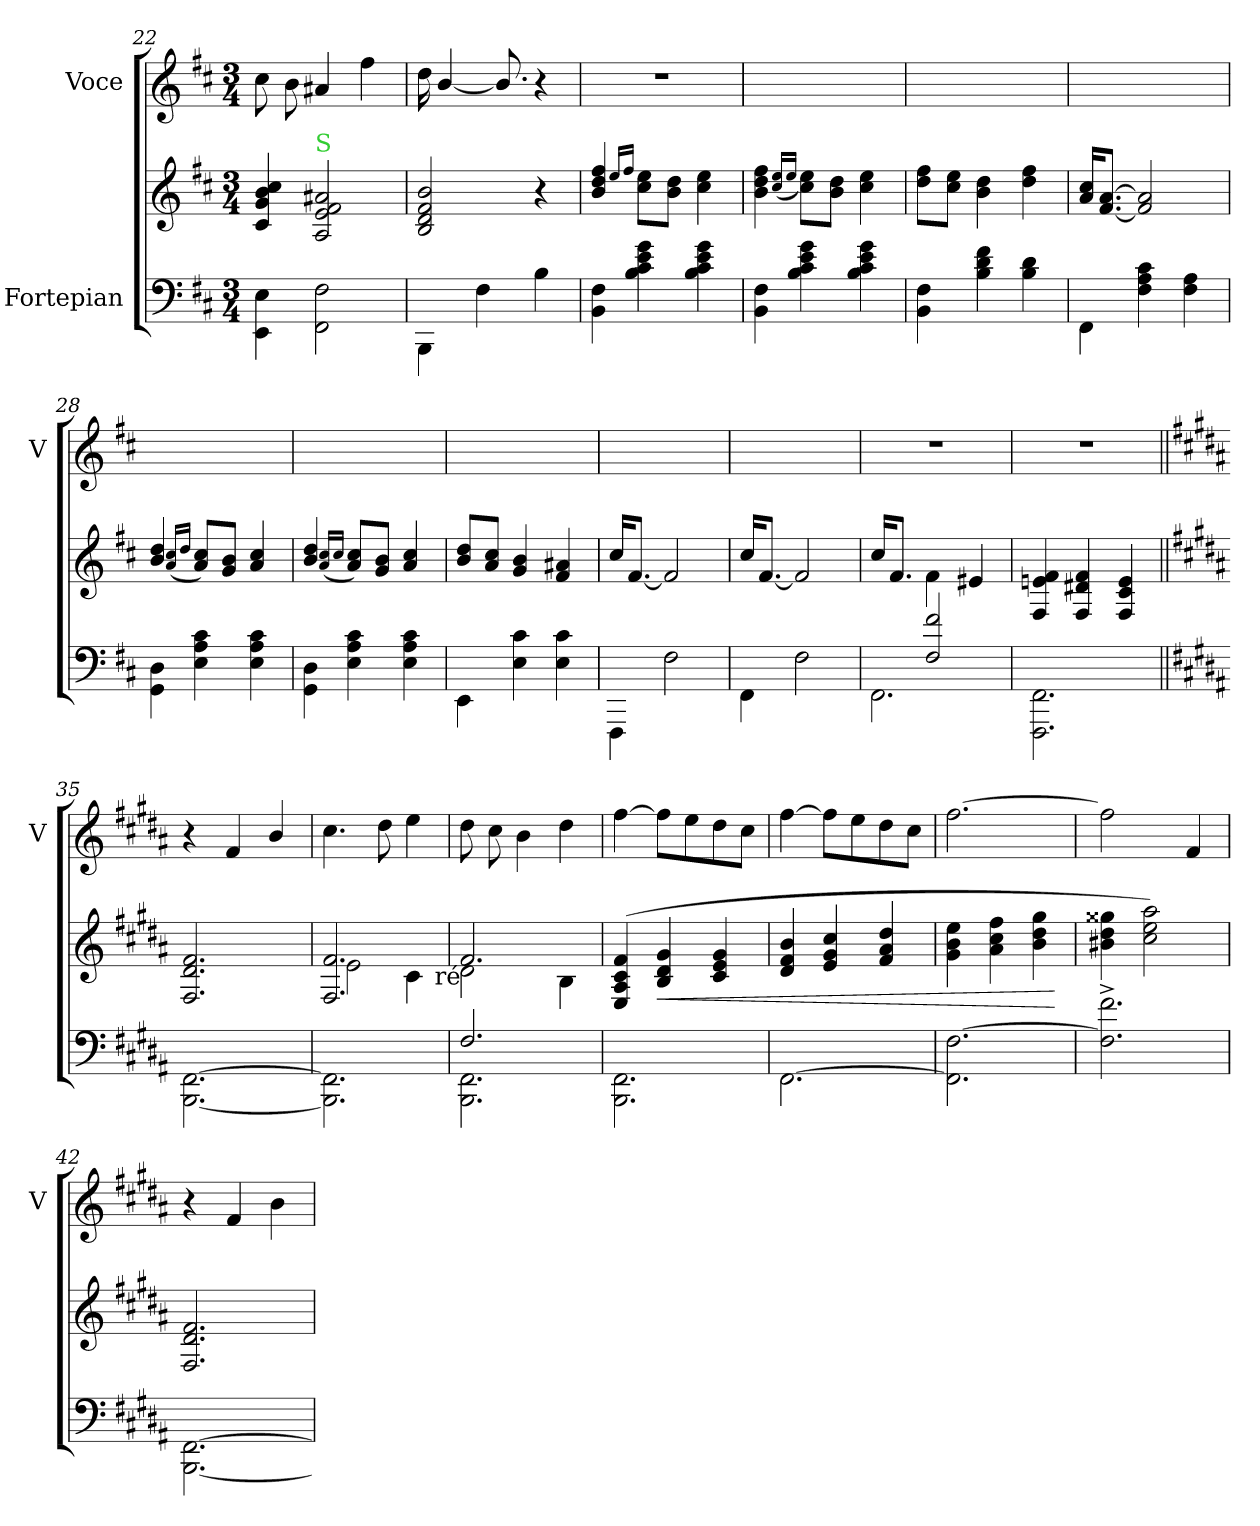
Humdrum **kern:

**kern	**kern	**dynam	**kern
*part2	*part2	*part2	*part1
*staff3	*staff2	*staff2/3	*staff1
*I"Fortepian	*	*	*I"Voce
*	*	*	*I'V
*clefF4	*clefG2	*	*clefG2
*k[f#c#]	*k[f#c#]	*	*k[f#c#]
*b:	*b:	*	*b:
*M3/4	*M3/4	*	*M3/4
=22	=22	=22	=22
4EE\ 4E\	4c#/ 4g/ 4b/ 4cc#/	.	8cc#\
.	.	.	8b\
!	!LO:TX:a:color=limegreen:t=S	!	!
2FF#\ 2F#\	2A/ 2e/ 2f#/ 2a#X/	.	4a#X/
.	.	.	4ff#\
=23	=23	=23	=23
4BBB\	2B/ 2d/ 2f#/ 2b/	.	16dd\
.	.	.	[4b/
4F#\	.	.	.
.	.	.	8.b/]
4B\	4r	.	4r
=24	=24	=24	=24
4BB\ 4F#\	4b/ 4dd/ 4ff#/	.	2.r
.	16qqee/LL	.	.
.	16qqff#/JJ	.	.
4B\ 4c#\ 4e\ 4g\	8cc#\ 8ee\L	.	.
.	8b\ 8dd\J	.	.
4B\ 4c#\ 4e\ 4g\	4cc#\ 4ee\	.	.
=25	=25	=25	=25
4BB\ 4F#\	4b\ 4dd\ 4ff#\	.	2.ryy
.	(16qqcc#/ 16qqee/LL	.	.
.	16qqee/JJ	.	.
4B\ 4c#\ 4e\ 4g\	8cc#\ 8ee\L)	.	.
.	8b\ 8dd\J	.	.
4B\ 4c#\ 4e\ 4g\	4cc#\ 4ee\	.	.
=26	=26	=26	=26
4BB\ 4F#\	8dd\ 8ff#\L	.	2.ryy
.	8cc#\ 8ee\J	.	.
4B\ 4d\ 4f#\	4b\ 4dd\	.	.
4B\ 4d\	4dd\ 4ff#\	.	.
=27	=27	=27	=27
4FF#\	16a/ 16cc#/KL	.	2.ryy
.	[8.f#/ [8.a/J	.	.
4F#\ 4A\ 4c#\	2f#]/ 2a]/	.	.
4F#\ 4A\	.	.	.
=28	=28	=28	=28
4GG\ 4D\	4b/ 4dd/	.	2.ryy
.	(16qqa/ 16qqcc#/LL	.	.
.	16qqdd/JJ	.	.
4E\ 4A\ 4c#\	8a/ 8cc#/L)	.	.
.	8g/ 8b/J	.	.
4E\ 4A\ 4c#\	4a/ 4cc#/	.	.
=29	=29	=29	=29
4GG\ 4D\	4b/ 4dd/	.	2.ryy
.	(16qqa/ 16qqcc#/LL	.	.
.	16qqcc#/JJ	.	.
4E\ 4A\ 4c#\	8a/ 8cc#/L)	.	.
.	8g/ 8b/J	.	.
4E\ 4A\ 4c#\	4a/ 4cc#/	.	.
=30	=30	=30	=30
4EE\	8b/ 8dd/L	.	2.ryy
.	8a/ 8cc#/J	.	.
4E\ 4c#\	4g/ 4b/	.	.
4E\ 4c#\	4f#/ 4a#X/	.	.
=31	=31	=31	=31
4FFF#\	16cc#/KL	.	2.ryy
.	[8.f#/J	.	.
2F#\	2f#/]	.	.
=32	=32	=32	=32
4FF#\	16cc#/KL	.	2.ryy
.	[8.f#/J	.	.
2F#\	2f#/]	.	.
=33	=33	=33	=33
*^	*	*	*
2.FF#\	4ryy	16cc#/KL	.	2.r
.	.	8.f#/J	.	.
.	2F#/ 2f#/	4f#\	.	.
.	.	4e#X/	.	.
*v	*v	*	*	*
=34	=34	=34	=34
2.FFF#\ 2.FF#\	4F#/ 4en/ 4f#/	.	2.r
.	4F#/ 4d#X/ 4f#/	.	.
.	4F#/ 4c#/ 4e/	.	.
=35||	=35||	=35||	=35||
*k[f#c#g#d#a#]	*k[f#c#g#d#a#]	*	*k[f#c#g#d#a#]
[2.BBB\ [2.FF#\	2.F#/ 2.d#/ 2.f#/	.	4r
.	.	.	4f#/
.	.	.	4b/
=36	=36	=36	=36
*	*^	*	*
2.BBB]\ 2.FF#]\	2.F#/ 2.f#/	2e\	.	4.cc#\
.	.	.	.	8dd#\
.	.	4c#\	.	4ee\
=37	=37	=37	=37	=37
*^	*	*	*	*
!	!	!LO:TX:b:rj:t=ré	!	!	!
2.BBB\ 2.FF#\	2.F#/	2.f#/	2d#\	.	8dd#\
.	.	.	.	.	8cc#\
.	.	.	.	.	4b\
.	.	.	4B\	.	4dd#\
*v	*v	*	*	*	*
*	*v	*v	*	*
=38	=38	=38	=38
2.BBB\ 2.FF#\	(4E/ 4A#/ 4c#/ 4f#/	.	[4ff#\
.	4B/ 4d#/ 4g#/	<	8ff#\L]
.	.	.	8ee\
.	4c#/ 4e/ 4g#/	.	8dd#\
.	.	.	8cc#\J
=39	=39	=39	=39
[2.FF#\	4d#/ 4f#/ 4b/	.	[4ff#\
.	4e/ 4g#/ 4cc#/	.	8ff#\L]
.	.	.	8ee\
.	4f#/ 4a#/ 4dd#/	.	8dd#\
.	.	.	8cc#\J
=40	=40	=40	=40
2.FF#]\ [2.F#\	4g#\ 4b\ 4ee\	.	[2.ff#\
.	4a#\ 4cc#\ 4ff#\	.	.
.	4b\ 4dd#\ 4gg#\	.	.
.	.	[	.
=41	=41	=41	=41
2.F#]^\ 2.f#^\	4b#X\ 4dd#\ 4gg##X\	.	2ff#\]
.	2cc#\ 2ee\ 2aa#\)	.	.
.	.	.	4f#/
=42	=42	=42	=42
[2.BBB\ [2.FF#\	2.F#/ 2.d#/ 2.f#/	.	4r
.	.	.	4f#/
.	.	.	4b\
=	=	=	=
*-	*-	*-	*-
